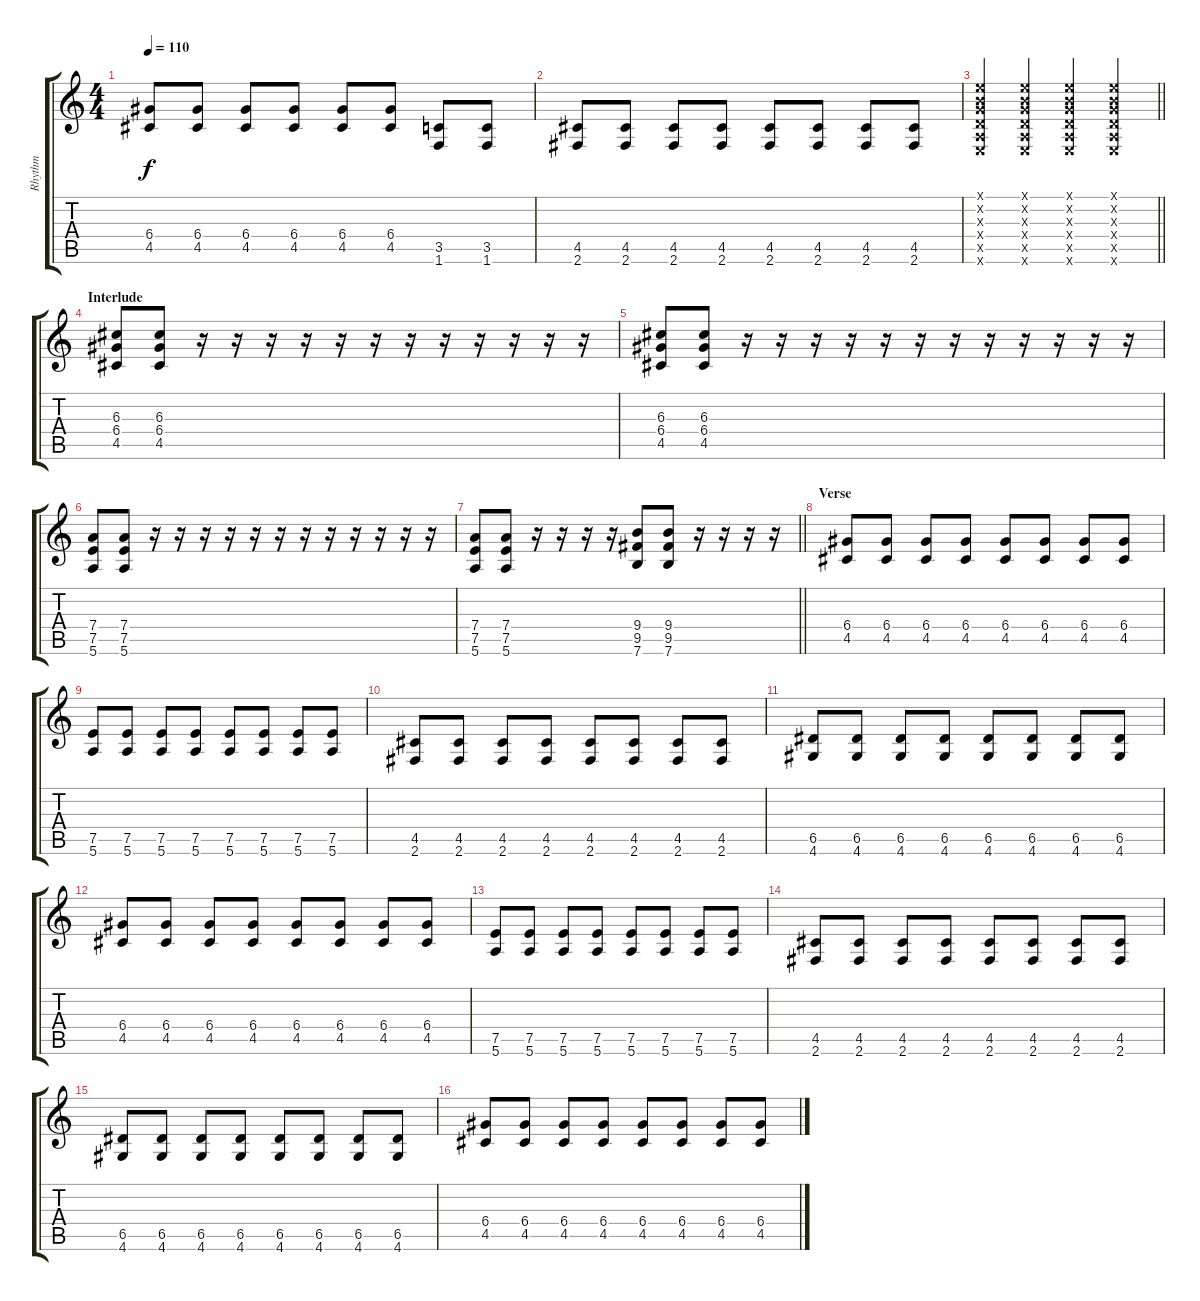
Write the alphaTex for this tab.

\track ("Rhythm" "Rhythm") {instrument distortionguitar}
\staff {score tabs}
\tuning (E4 B3 G3 D3 A2 E2) {hide}
\ts (4 4)
\tempo 110
\clef g2
\ks c
(6.4 4.5).8{dy f} (6.4 4.5).8 (6.4 4.5).8 (6.4 4.5).8 (6.4 4.5).8 (6.4 4.5).8 (3.5 1.6).8 (3.5 1.6).8 |
(4.5 2.6).8 (4.5 2.6).8 (4.5 2.6).8 (4.5 2.6).8 (4.5 2.6).8 (4.5 2.6).8 (4.5 2.6).8 (4.5 2.6).8 |
\barLineRight lightlight
(0.1{x} 0.2{x} 0.3{x} 0.4{x} 0.5{x} 0.6{x}).4 (0.1{x} 0.2{x} 0.3{x} 0.4{x} 0.5{x} 0.6{x}).4 (0.1{x} 0.2{x} 0.3{x} 0.4{x} 0.5{x} 0.6{x}).4 (0.1{x} 0.2{x} 0.3{x} 0.4{x} 0.5{x} 0.6{x}).4 |
\section ("" "Interlude")
(6.3 6.4 4.5).8 (6.3 6.4 4.5).8 r.16 r.16 r.16 r.16 r.16 r.16 r.16 r.16 r.16 r.16 r.16 r.16 |
(6.3 6.4 4.5).8 (6.3 6.4 4.5).8 r.16 r.16 r.16 r.16 r.16 r.16 r.16 r.16 r.16 r.16 r.16 r.16 |
(7.4 7.5 5.6).8 (7.4 7.5 5.6).8 r.16 r.16 r.16 r.16 r.16 r.16 r.16 r.16 r.16 r.16 r.16 r.16 |
\barLineRight lightlight
(7.4 7.5 5.6).8 (7.4 7.5 5.6).8 r.16 r.16 r.16 r.16 (9.4 9.5 7.6).8 (9.4 9.5 7.6).8 r.16 r.16 r.16 r.16 |
\section ("" "Verse")
(6.4 4.5).8 (6.4 4.5).8 (6.4 4.5).8 (6.4 4.5).8 (6.4 4.5).8 (6.4 4.5).8 (6.4 4.5).8 (6.4 4.5).8 |
(7.5 5.6).8 (7.5 5.6).8 (7.5 5.6).8 (7.5 5.6).8 (7.5 5.6).8 (7.5 5.6).8 (7.5 5.6).8 (7.5 5.6).8 |
(4.5 2.6).8 (4.5 2.6).8 (4.5 2.6).8 (4.5 2.6).8 (4.5 2.6).8 (4.5 2.6).8 (4.5 2.6).8 (4.5 2.6).8 |
(6.5 4.6).8 (6.5 4.6).8 (6.5 4.6).8 (6.5 4.6).8 (6.5 4.6).8 (6.5 4.6).8 (6.5 4.6).8 (6.5 4.6).8 |
(6.4 4.5).8 (6.4 4.5).8 (6.4 4.5).8 (6.4 4.5).8 (6.4 4.5).8 (6.4 4.5).8 (6.4 4.5).8 (6.4 4.5).8 |
(7.5 5.6).8 (7.5 5.6).8 (7.5 5.6).8 (7.5 5.6).8 (7.5 5.6).8 (7.5 5.6).8 (7.5 5.6).8 (7.5 5.6).8 |
(4.5 2.6).8 (4.5 2.6).8 (4.5 2.6).8 (4.5 2.6).8 (4.5 2.6).8 (4.5 2.6).8 (4.5 2.6).8 (4.5 2.6).8 |
(6.5 4.6).8 (6.5 4.6).8 (6.5 4.6).8 (6.5 4.6).8 (6.5 4.6).8 (6.5 4.6).8 (6.5 4.6).8 (6.5 4.6).8 |
(6.4 4.5).8 (6.4 4.5).8 (6.4 4.5).8 (6.4 4.5).8 (6.4 4.5).8 (6.4 4.5).8 (6.4 4.5).8 (6.4 4.5).8
